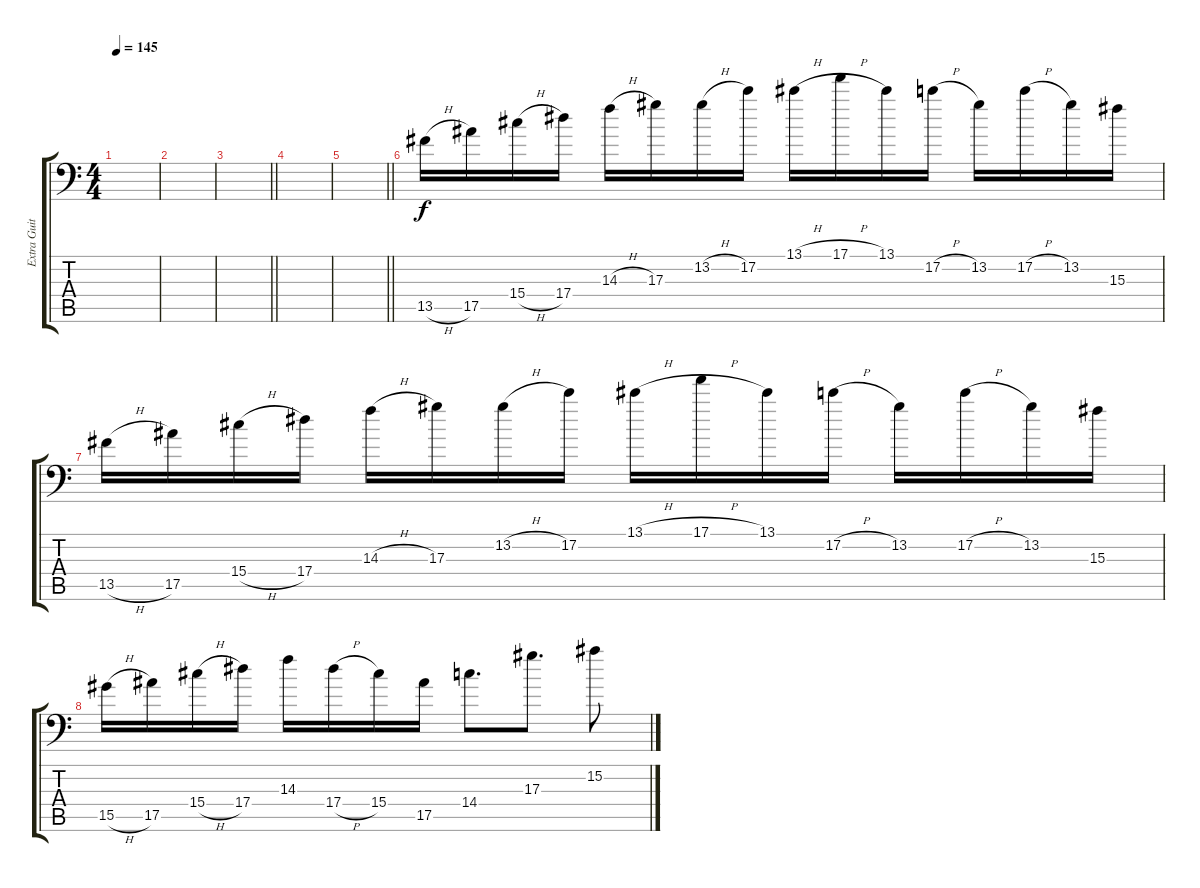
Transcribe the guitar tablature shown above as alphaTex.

\track ("Extra Guitar" "Extra Guit") {instrument overdrivenguitar}
\staff {score tabs}
\tuning (C4 G3 Eb3 Bb2 F2 Bb1) {hide}
\ts (4 4)
\tempo 145
\clef f4
\ks c
|
|
\barLineRight lightlight
|
|
\barLineRight lightlight
|
13.5{h}.16 17.5.16 15.4{h}.16 17.4.16 14.3{h}.16 17.3.16 13.2{h}.16 17.2.16 13.1{h}.16 17.1{h}.16 13.1.16 17.2{h}.16 13.2.16 17.2{h}.16 13.2.16 15.3.16 |
13.5{h}.16 17.5.16 15.4{h}.16 17.4.16 14.3{h}.16 17.3.16 13.2{h}.16 17.2.16 13.1{h}.16 17.1{h}.16 13.1.16 17.2{h}.16 13.2.16 17.2{h}.16 13.2.16 15.3.16 |
15.5{h}.16 17.5.16 15.4{h}.16 17.4.16 14.3.16 17.4{h}.16 15.4.16 17.5.16 14.4.8{d} 17.3.8{d} 15.2.8
